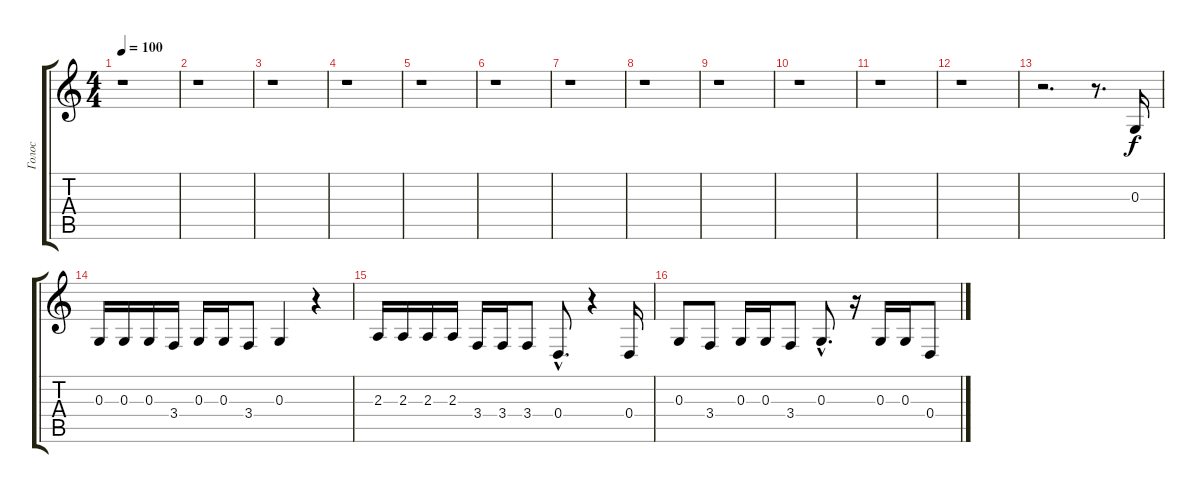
\track ("Голос" "Голос") {instrument oboe}
\staff {score tabs}
\tuning (E4 B3 G3 D3 A2 E2) {hide}
\ts (4 4)
\tempo 100
\clef g2
\ks c
r.1{dy f instrument oboe} |
r.1 |
r.1 |
r.1 |
r.1 |
r.1 |
r.1 |
r.1 |
r.1 |
r.1 |
r.1 |
r.1 |
r.2{d} r.8{d} 0.3.16 |
0.3.16 0.3.16 0.3.16 3.4.16 0.3.16 0.3.16 3.4.8 0.3.4 r.4 |
2.3.16 2.3.16 2.3.16 2.3.16 3.4.16 3.4.16 3.4.8 0.4{hac}.8{d} r.4 0.4.16 |
0.3.8 3.4.8 0.3.16 0.3.16 3.4.8 0.3{hac}.8{d} r.16 0.3.16 0.3.16 0.4.8
